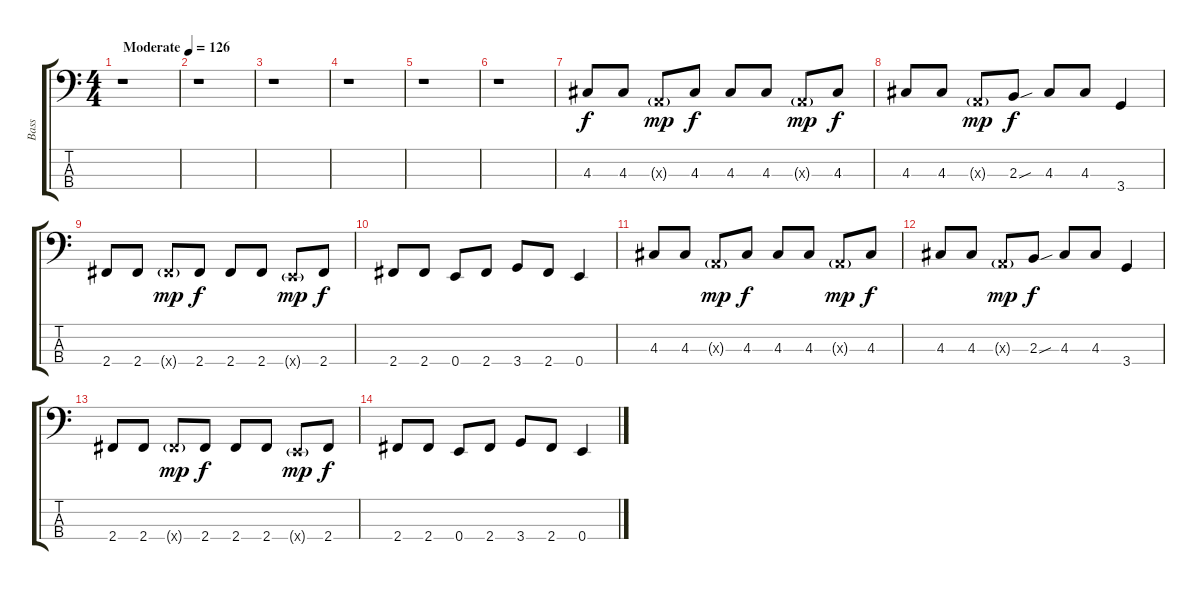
\track ("Bass" "Bass") {instrument electricbassfinger}
\staff {score tabs}
\tuning (G2 D2 A1 E1) {hide}
\ts (4 4)
\tempo (126 "Moderate")
\clef f4
\ks c
r.1{dy f instrument electricbassfinger} |
r.1 |
r.1 |
r.1 |
r.1 |
r.1 |
4.3.8 4.3.8 0.3{g x}.8{dy mp} 4.3.8{dy f} 4.3.8 4.3.8 0.3{g x}.8{dy mp} 4.3.8{dy f} |
4.3.8 4.3.8 0.3{g x}.8{dy mp} 2.3{sou}.8{dy f} 4.3.8 4.3.8 3.4.4 |
2.4.8 2.4.8 2.4{g x}.8{dy mp} 2.4.8{dy f} 2.4.8 2.4.8 0.4{g x}.8{dy mp} 2.4.8{dy f} |
2.4.8 2.4.8 0.4.8 2.4.8 3.4.8 2.4.8 0.4.4 |
4.3.8 4.3.8 0.3{g x}.8{dy mp} 4.3.8{dy f} 4.3.8 4.3.8 0.3{g x}.8{dy mp} 4.3.8{dy f} |
4.3.8 4.3.8 0.3{g x}.8{dy mp} 2.3{sou}.8{dy f} 4.3.8 4.3.8 3.4.4 |
2.4.8 2.4.8 2.4{g x}.8{dy mp} 2.4.8{dy f} 2.4.8 2.4.8 0.4{g x}.8{dy mp} 2.4.8{dy f} |
2.4.8 2.4.8 0.4.8 2.4.8 3.4.8 2.4.8 0.4.4
